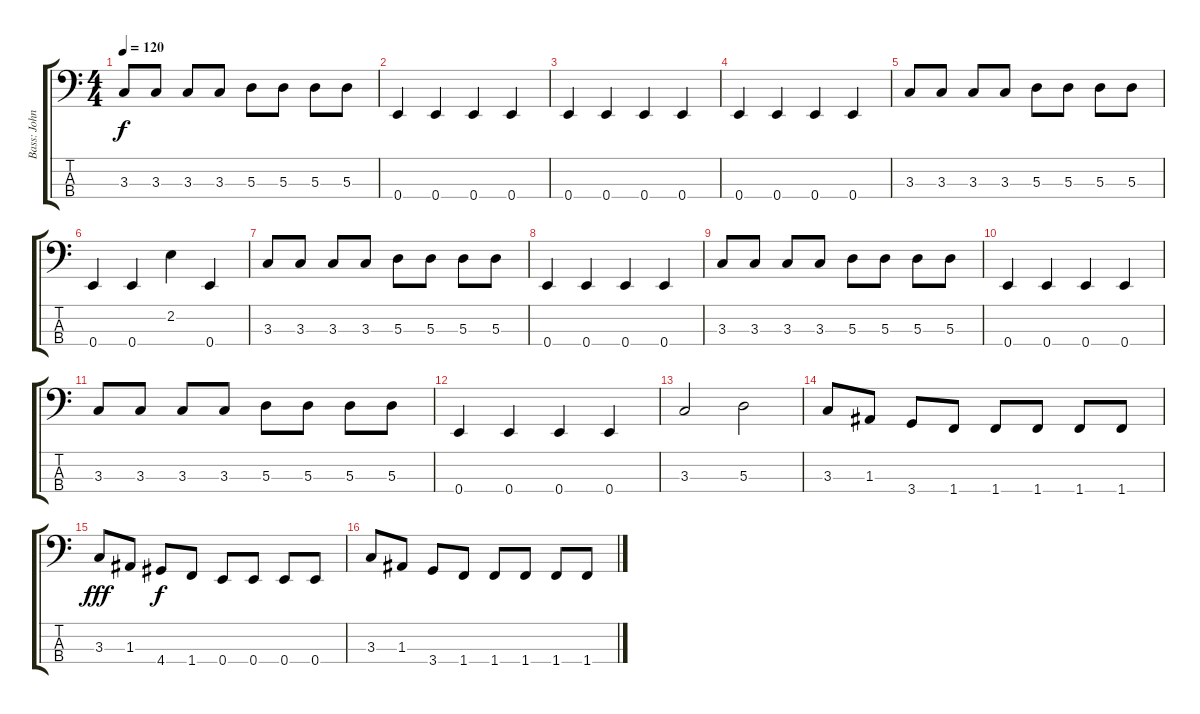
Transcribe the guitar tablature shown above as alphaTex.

\track ("Bass: Johnny Lee Middleton" "Bass: John") {instrument electricbasspick}
\staff {score tabs}
\tuning (G2 D2 A1 E1) {hide}
\ts (4 4)
\tempo 120
\clef f4
\ks c
3.3.8{dy f} 3.3.8 3.3.8 3.3.8 5.3.8 5.3.8 5.3.8 5.3.8 |
0.4.4 0.4.4 0.4.4 0.4.4 |
0.4.4 0.4.4 0.4.4 0.4.4 |
0.4.4 0.4.4 0.4.4 0.4.4 |
3.3.8 3.3.8 3.3.8 3.3.8 5.3.8 5.3.8 5.3.8 5.3.8 |
0.4.4 0.4.4 2.2.4 0.4.4 |
3.3.8 3.3.8 3.3.8 3.3.8 5.3.8 5.3.8 5.3.8 5.3.8 |
0.4.4 0.4.4 0.4.4 0.4.4 |
3.3.8 3.3.8 3.3.8 3.3.8 5.3.8 5.3.8 5.3.8 5.3.8 |
0.4.4 0.4.4 0.4.4 0.4.4 |
3.3.8 3.3.8 3.3.8 3.3.8 5.3.8 5.3.8 5.3.8 5.3.8 |
0.4.4 0.4.4 0.4.4 0.4.4 |
3.3.2 5.3.2 |
3.3.8 1.3.8 3.4.8 1.4.8 1.4.8 1.4.8 1.4.8 1.4.8 |
3.3.8{dy fff} 1.3.8 4.4.8{dy f} 1.4.8 0.4.8 0.4.8 0.4.8 0.4.8 |
3.3.8 1.3.8 3.4.8 1.4.8 1.4.8 1.4.8 1.4.8 1.4.8
